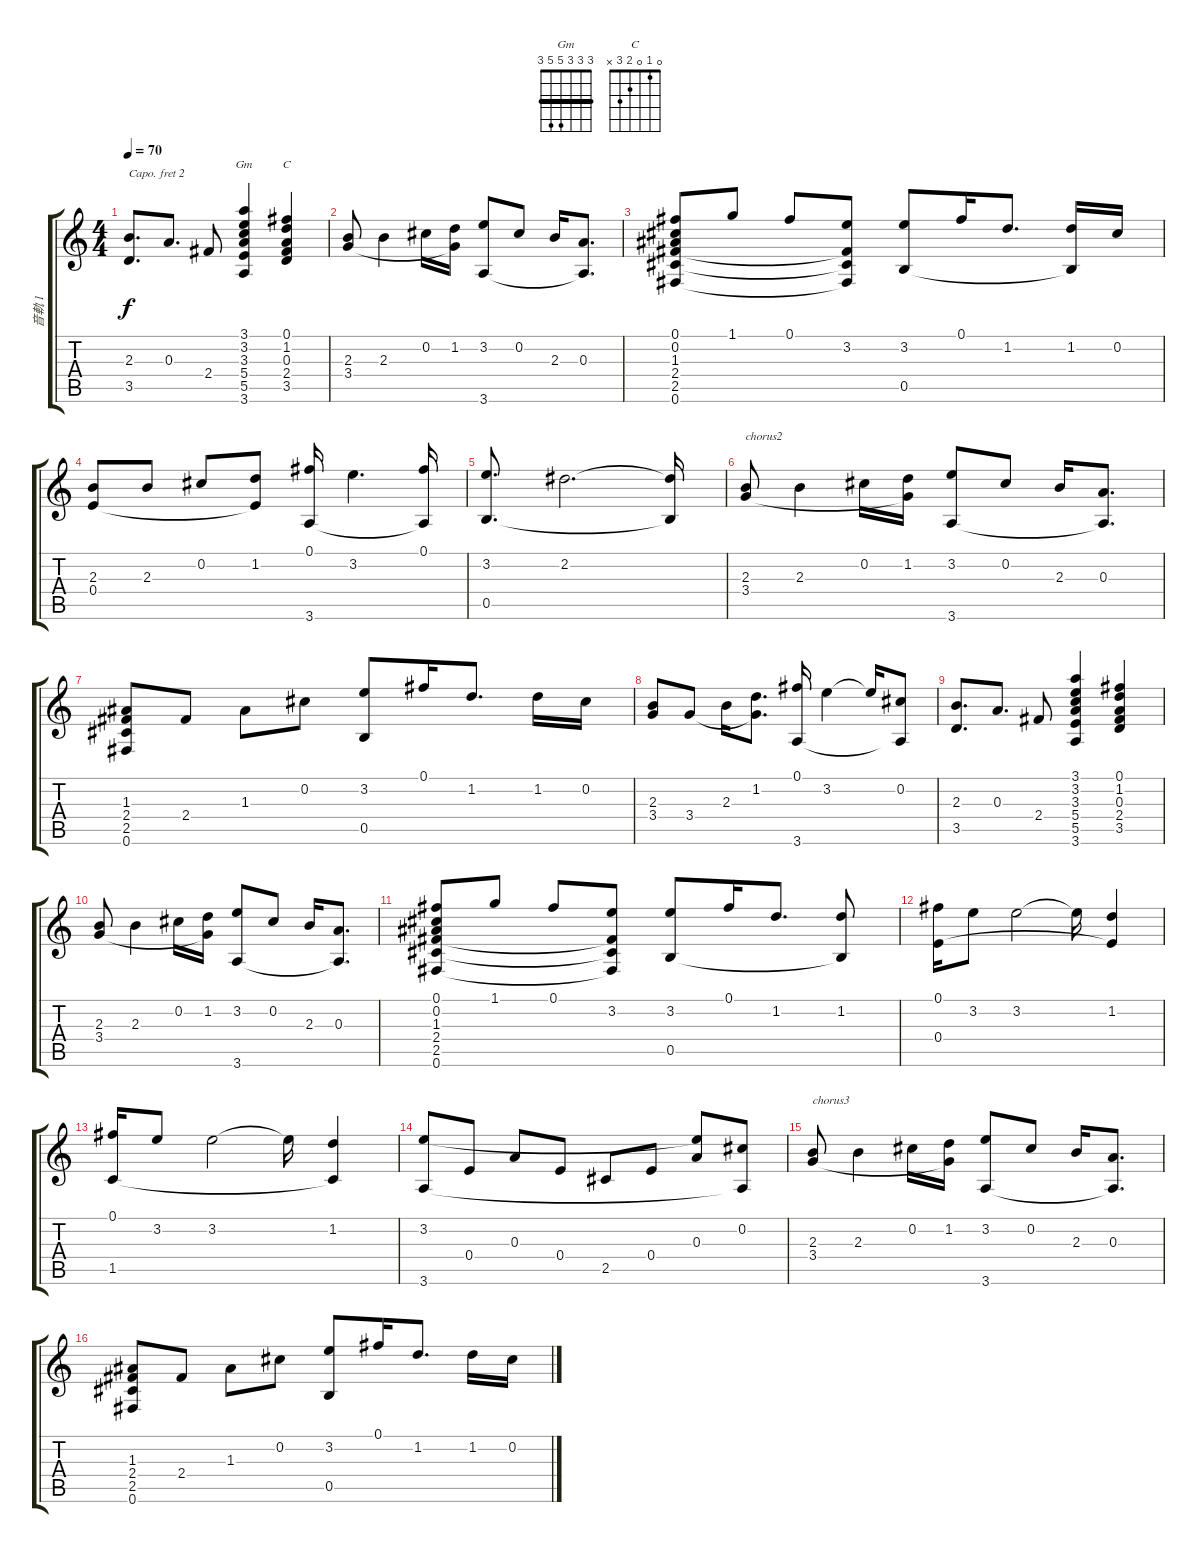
\track ("音軌 1" "音軌 1") {instrument acousticguitarnylon}
\staff {score tabs}
\capo 2
\tuning (E4 B3 G3 D3 A2 E2) {hide}
\chord ("Gm" 3 3 3 5 5 3) {barre 3}
\chord ("C" 0 1 0 2 3 x)
\ts (4 4)
\tempo 70
\clef g2
\ks c
(2.3 3.5).8{d dy f} 0.3.8{d} 2.4.8 (3.1 3.2 3.3 5.4 5.5 3.6).4{ch "Gm"} (0.1 1.2 0.3 2.4 3.5).4{ch "C"} |
(2.3 3.4).8 2.3.4 0.2.16 (1.2 3.4{t}).16 (3.2 3.6).8 0.2.8 2.3.16 (0.3 3.6{t}).8{d} |
(0.1 0.2 1.3 2.4 2.5 0.6).8 1.1.8 0.1.8 (3.2 2.4{t} 2.5{t} 0.6{t}).8 (3.2 0.5).8 0.1.16 1.2.8{d} (1.2 0.5{t}).16 0.2.16 |
(2.3 0.4).8 2.3.8 0.2.8 (1.2 0.4{t}).8 (0.1 3.6).16 3.2.4{d} (0.1 3.6{t}).16 |
(3.2 0.5).8{d} 2.2.2{d} (2.2{t} 0.5{t}).16 |
(2.3 3.4).8{txt "chorus2"} 2.3.4 0.2.16 (1.2 3.4{t}).16 (3.2 3.6).8 0.2.8 2.3.16 (0.3 3.6{t}).8{d} |
(1.3 2.4 2.5 0.6).8 2.4.8 1.3.8 0.2.8 (3.2 0.5).8 0.1.16 1.2.8{d} 1.2.16 0.2.16 |
(2.3 3.4).8 3.4.8 2.3.16 (1.2 3.4{t}).8{d} (0.1 3.6).16 3.2.4 3.2{t}.16 (0.2 3.6{t}).8 |
(2.3 3.5).8{d} 0.3.8{d} 2.4.8 (3.1 3.2 3.3 5.4 5.5 3.6).4 (0.1 1.2 0.3 2.4 3.5).4 |
(2.3 3.4).8 2.3.4 0.2.16 (1.2 3.4{t}).16 (3.2 3.6).8 0.2.8 2.3.16 (0.3 3.6{t}).8{d} |
(0.1 0.2 1.3 2.4 2.5 0.6).8 1.1.8 0.1.8 (3.2 2.4{t} 2.5{t} 0.6{t}).8 (3.2 0.5).8 0.1.16 1.2.8{d} (1.2 0.5{t}).8 |
(0.1 0.4).16 3.2.8 3.2.2 3.2{t}.16 (1.2 0.4{t}).4 |
(0.1 1.5).16 3.2.8 3.2.2 3.2{t}.16 (1.2 1.5{t}).4 |
(3.2 3.6).8 0.4.8 0.3.8 0.4.8 2.5.8 0.4.8 (3.2{t} 0.3).8 (0.2 3.6{t}).8 |
(2.3 3.4).8{txt "chorus3"} 2.3.4 0.2.16 (1.2 3.4{t}).16 (3.2 3.6).8 0.2.8 2.3.16 (0.3 3.6{t}).8{d} |
(1.3 2.4 2.5 0.6).8 2.4.8 1.3.8 0.2.8 (3.2 0.5).8 0.1.16 1.2.8{d} 1.2.16 0.2.16
